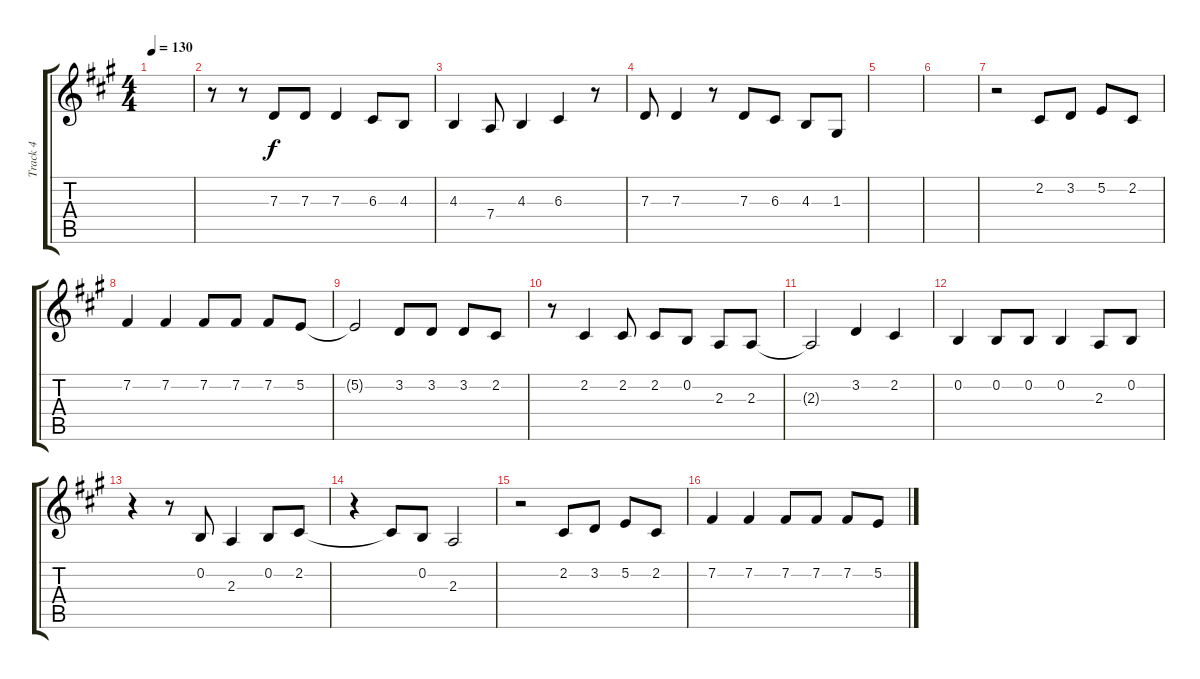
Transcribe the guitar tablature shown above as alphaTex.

\track ("Track 4" "Track 4") {instrument voiceoohs}
\staff {score tabs}
\tuning (E4 B3 G3 D3 A2 E2) {hide}
\ts (4 4)
\tempo 130
\clef g2
\ks a
|
r.8 r.8 7.3.8 7.3.8 7.3.4 6.3.8 4.3.8 |
4.3.4 7.4.8 4.3.4 6.3.4 r.8 |
7.3.8 7.3.4 r.8 7.3.8 6.3.8 4.3.8 1.3.8 |
|
|
r.2 2.2.8 3.2.8 5.2.8 2.2.8 |
7.2.4 7.2.4 7.2.8 7.2.8 7.2.8 5.2.8 |
5.2{t}.2 3.2.8 3.2.8 3.2.8 2.2.8 |
r.8 2.2.4 2.2.8 2.2.8 0.2.8 2.3.8 2.3.8 |
2.3{t}.2 3.2.4 2.2.4 |
0.2.4 0.2.8 0.2.8 0.2.4 2.3.8 0.2.8 |
r.4 r.8 0.2.8 2.3.4 0.2.8 2.2.8 |
r.4 2.2{t}.8 0.2.8 2.3.2 |
r.2 2.2.8 3.2.8 5.2.8 2.2.8 |
7.2.4 7.2.4 7.2.8 7.2.8 7.2.8 5.2.8
